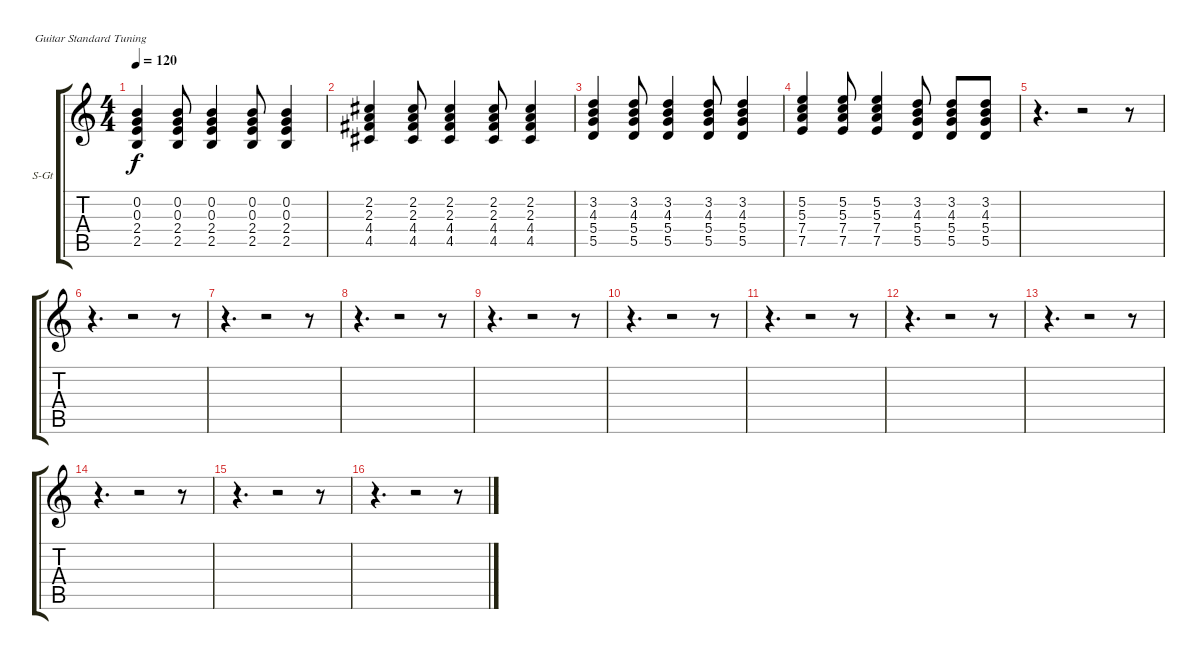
\bracketExtendMode groupsimilarinstruments
\firstSystemTrackNameOrientation horizontal
\otherSystemsTrackNameOrientation horizontal
\track ("Глеб" "S-Gt") {instrument acousticguitarsteel}
\staff {score tabs}
\tuning (E4 B3 G3 D3 A2 E2)
\ts (4 4)
\tempo 120
\clef g2
\ks c
(0.2 0.3 2.4 2.5).4{dy f} (0.2 0.3 2.4 2.5).8 (0.2 0.3 2.4 2.5).4 (0.2 0.3 2.4 2.5).8 (0.2 0.3 2.4 2.5).4 |
(2.2 2.3 4.4 4.5).4 (2.2 2.3 4.4 4.5).8 (2.2 2.3 4.4 4.5).4 (2.2 2.3 4.4 4.5).8 (2.2 2.3 4.4 4.5).4 |
(3.2 4.3 5.4 5.5).4 (3.2 4.3 5.4 5.5).8 (3.2 4.3 5.4 5.5).4 (3.2 4.3 5.4 5.5).8 (3.2 4.3 5.4 5.5).4 |
(5.2 5.3 7.4 7.5).4 (5.2 5.3 7.4 7.5).8 (5.2 5.3 7.4 7.5).4 (3.2 4.3 5.4 5.5).8 (3.2 4.3 5.4 5.5).8 (3.2 4.3 5.4 5.5).8 |
r.4{d} r.2 r.8 |
r.4{d} r.2 r.8 |
r.4{d} r.2 r.8 |
r.4{d} r.2 r.8 |
r.4{d} r.2 r.8 |
r.4{d} r.2 r.8 |
r.4{d} r.2 r.8 |
r.4{d} r.2 r.8 |
r.4{d} r.2 r.8 |
r.4{d} r.2 r.8 |
r.4{d} r.2 r.8 |
r.4{d} r.2 r.8
